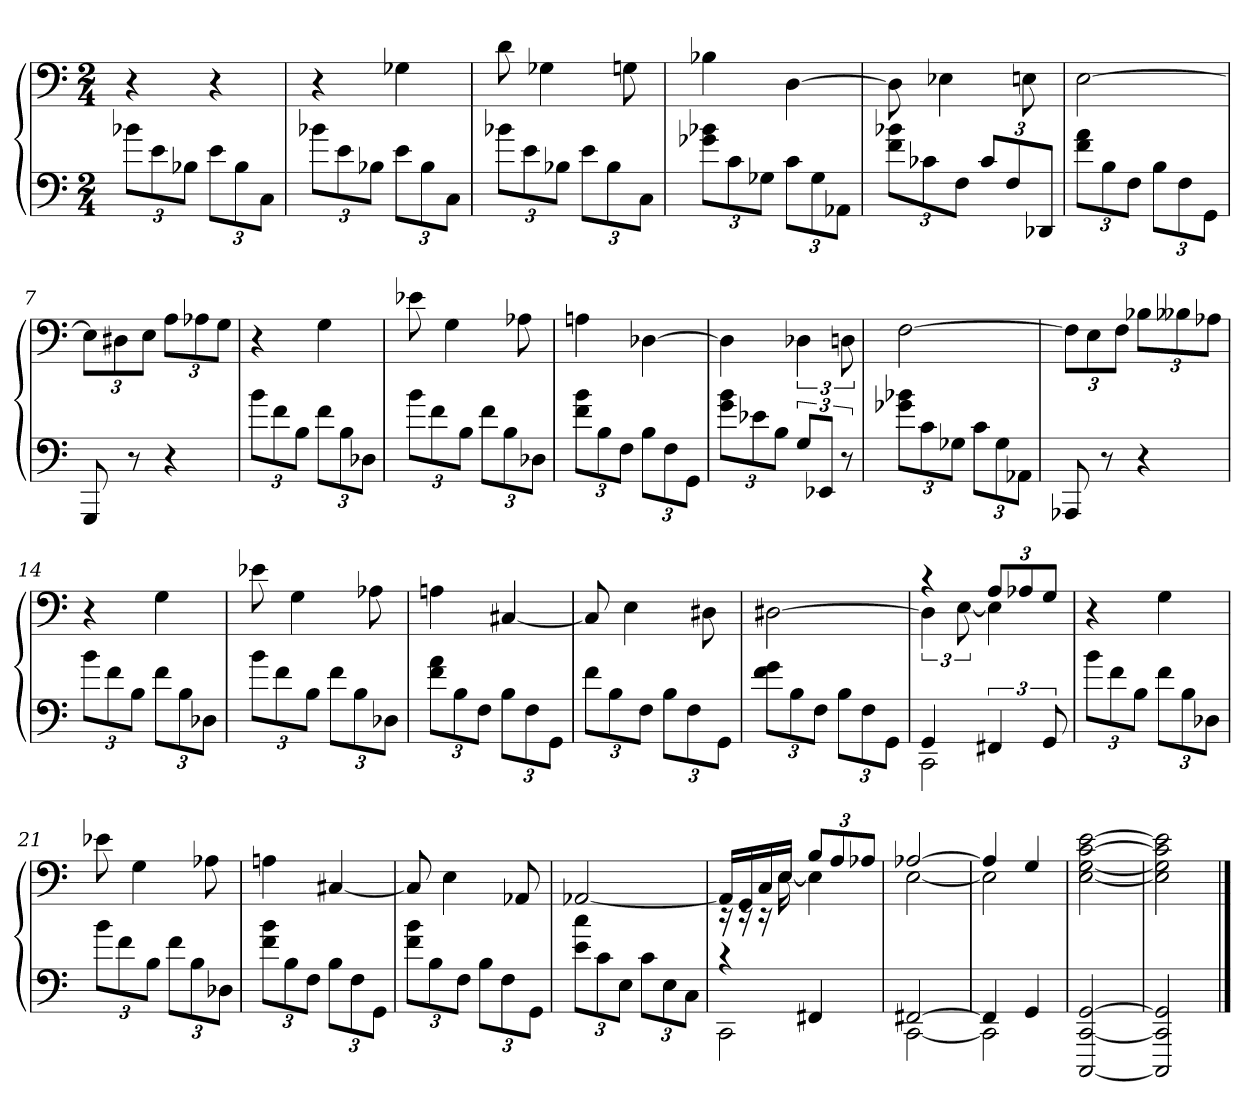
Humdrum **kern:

**kern	**kern
*part1	*part1
*staff2	*staff1
*clefF4	*clefF4
*k[]	*k[]
*C:	*C:
*M2/4	*M2/4
=1	=1
12b-XL	4r
12e	.
12B-XJ	.
12eL	4r
12B-	.
12CJ	.
=2	=2
12b-XL	4r
12e	.
12B-XJ	.
12eL	4G-X
12B-	.
12CJ	.
=3	=3
12b-XL	8d
12e	.
.	4G-X
12B-XJ	.
12eL	.
12B-	.
.	8Gn
12CJ	.
=4	=4
12g-X 12b-XL	4B-X
12c	.
12G-XJ	.
12cL	[4D
12G-	.
12AA-XJ	.
=5	=5
12f 12b-XL	8D]
12c-X	.
.	4E-X
12FJ	.
12c-L	.
12F	.
.	8En
12DD-XJ	.
=6	=6
12f 12aL	[2E
12B	.
12FJ	.
12BL	.
12F	.
12GGJ	.
=7	=7
8GGG	12EL]
.	12D#X
8r	.
.	12EJ
4r	12AL
.	12A-X
.	12GJ
=8	=8
12bL	4r
12f	.
12BJ	.
12fL	4G
12B	.
12D-XJ	.
=9	=9
12bL	8e-X
12f	.
.	4G
12BJ	.
12fL	.
12B	.
.	8A-X
12D-XJ	.
=10	=10
12f 12bL	4An
12B	.
12FJ	.
12BL	[4D-X
12F	.
12GGJ	.
=11	=11
12g 12bL	4D-]
12e-X	.
12BJ	.
12GL	6D-X
12EE-XJ	.
12r	12Dn
=12	=12
12g-X 12b-XL	[2F
12c	.
12G-XJ	.
12cL	.
12G-	.
12AA-XJ	.
=13	=13
8AAA-X	12FL]
.	12E
8r	.
.	12FJ
4r	12B-XL
.	12B--X
.	12A-XJ
=14	=14
12bL	4r
12f	.
12BJ	.
12fL	4G
12B	.
12D-XJ	.
=15	=15
12bL	8e-X
12f	.
.	4G
12BJ	.
12fL	.
12B	.
.	8A-X
12D-XJ	.
=16	=16
12f 12aL	4An
12B	.
12FJ	.
12BL	[4C#X
12F	.
12GGJ	.
=17	=17
12fL	8C#]
12B	.
.	4E
12FJ	.
12BL	.
12F	.
.	8D#X
12GGJ	.
=18	=18
12f 12gL	[2D#X
12B	.
12FJ	.
12BL	.
12F	.
12GGJ	.
=19	=19
*^	*^
4GG	2CC	4rc	6D#]
.	.	.	[12E
6FF#X	.	12AL	4E]
.	.	12A-X	.
12GG	.	12GJ	.
*v	*v	*	*
*	*v	*v
=20	=20
12bL	4r
12f	.
12BJ	.
12fL	4G
12B	.
12D-XJ	.
=21	=21
12bL	8e-X
12f	.
.	4G
12BJ	.
12fL	.
12B	.
.	8A-X
12D-XJ	.
=22	=22
12f 12bL	4An
12B	.
12FJ	.
12BL	[4C#X
12F	.
12GGJ	.
=23	=23
12f 12bL	8C#]
12B	.
.	4E
12FJ	.
12BL	.
12F	.
.	8AA-X
12GGJ	.
=24	=24
12e 12ccL	[2AA-X
12c	.
12EJ	.
12cL	.
12E	.
12CJ	.
=25	=25
*^	*^
4rc	2CC	16AA-LL]	16rEE
.	.	16GG	16rEE
.	.	16C	16rEE
.	.	16EJJ	[16E
4FF#X	.	12BL	4E]
.	.	12A	.
.	.	12A-XJ	.
=26	=26	=26	=26
[2FF#X	[2CC	[2A-X	[2E
=27	=27	=27	=27
4FF#]	2CC]	4A-]	2E]
4GG	.	4G	.
*v	*v	*	*
*	*v	*v
=28	=28
[2CCC [2CC [2GG	[2E [2G [2c [2e
=29	=29
2CCC] 2CC] 2GG]	2E] 2G] 2c] 2e]
==	==
*-	*-
